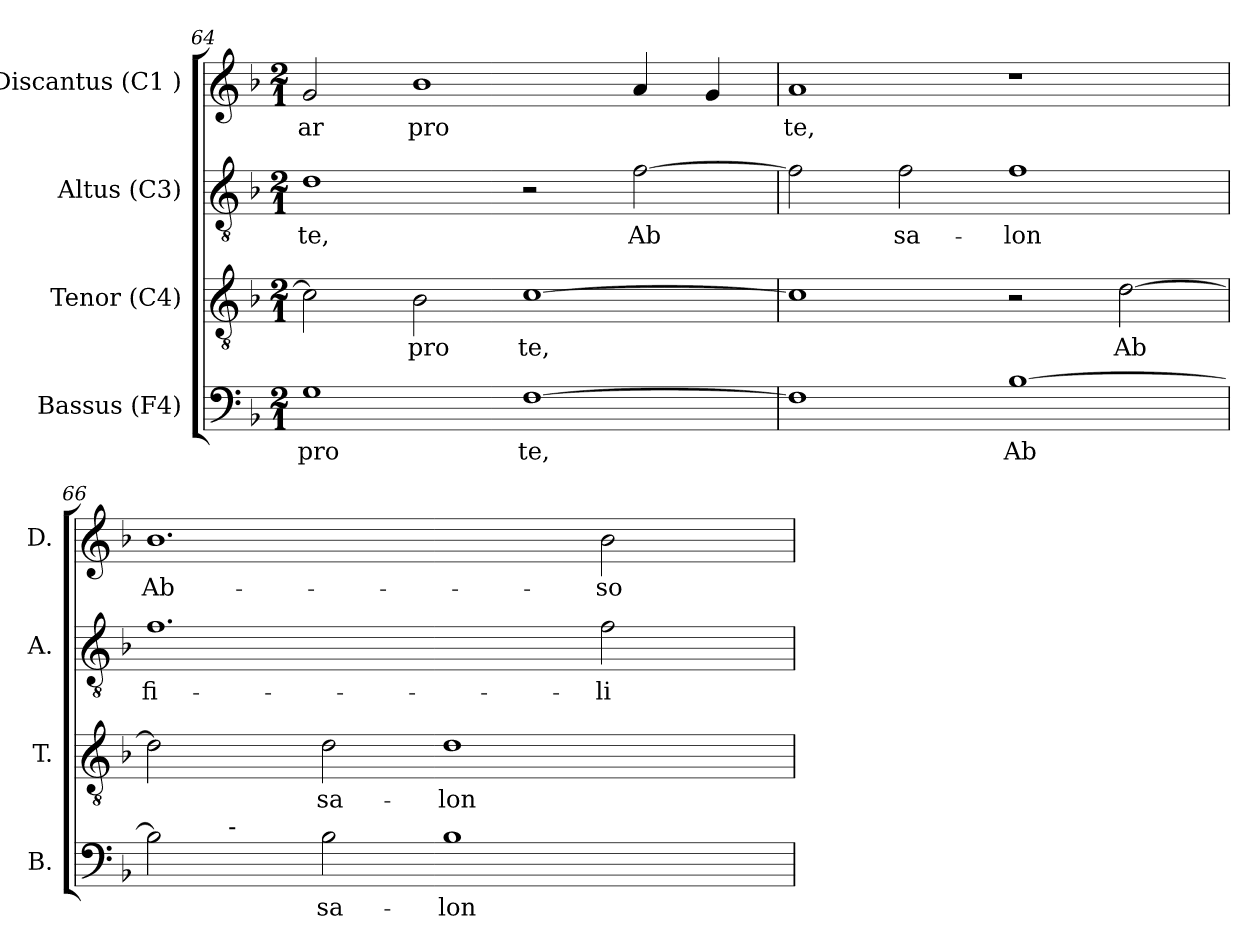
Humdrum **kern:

**kern	**text	**kern	**text	**kern	**text	**kern	**text
*part4	*part4	*part3	*part3	*part2	*part2	*part1	*part1
*staff4	*staff4	*staff3	*staff3	*staff2	*staff2	*staff1	*staff1
*I"Bassus (F4)	*	*I"Tenor (C4)	*	*I"Altus (C3)	*	*I"Discantus (C1 )	*
*I'B.	*	*I'T.	*	*I'A.	*	*I'D.	*
*clefF4	*	*clefGv2	*	*clefGv2	*	*clefG2	*
*k[b-]	*	*k[b-]	*	*k[b-]	*	*k[b-]	*
*F:	*	*F:	*	*F:	*	*F:	*
*M2/1	*	*M2/1	*	*M2/1	*	*M2/1	*
=64	=64	=64	=64	=64	=64	=64	=64
!	!LO:LY:b	!	!LO:LY:b:cj	!	!LO:LY:b:cj	!	!LO:LY:b:cj
1G	pro	2c\]	.	1d	te,	2g/	-ar
!	!	!	!LO:LY:b:cj	!	!	!	!LO:LY:b:cj
.	.	2B-\	pro	.	.	1b-	pro
!	!LO:LY:b	!	!LO:LY:b:cj	!	!	!	!
[>1F	te,	[>1c	te,	2r	.	.	.
!	!	!	!	!	!LO:LY:b:cj	!	!LO:LY:b:cj
.	.	.	.	[>2f\	Ab-	4a/	.
!	!	!	!	!	!	!	!LO:LY:b:cj
.	.	.	.	.	.	4g/	.
=65	=65	=65	=65	=65	=65	=65	=65
!	!LO:LY:b	!	!LO:LY:b:cj	!	!LO:LY:b:cj	!	!LO:LY:b:cj
1F]	.	1c]	.	2f\]	--	1a	te,
!	!	!	!	!	!LO:LY:b:cj	!	!
.	.	.	.	2f\	-sa-	.	.
!	!LO:LY:b	!	!	!	!LO:LY:b:cj	!	!
[<1B-	Ab-	2r	.	1f	-lon	1r	.
!	!	!	!LO:LY:b:cj	!	!	!	!
.	.	[<2d\	Ab-	.	.	.	.
!!LO:LB:g=z
=66	=66	=66	=66	=66	=66	=66	=66
!	!LO:LY:b	!	!LO:LY:b:cj	!	!LO:LY:b:cj	!	!LO:LY:b:cj
*^	*	*	*	*	*	*	*
2B-\]	8ryy	--	2d\]	--	1.f	fi-	1.b-	Ab-
.	32.ryy	.	.	.	.	.	.	.
!	!LO:TX:a:t=-	!	!	!	!	!	!	!
.	1ryy	.	.	.	.	.	.	.
!	!	!LO:LY:b	!	!LO:LY:b:cj	!	!	!	!
2B-\	.	-sa-	2d\	-sa-	.	.	.	.
!	!	!LO:LY:b	!	!LO:LY:b:cj	!	!	!	!
1B-	.	-lon	1d	-lon	.	.	.	.
.	2ryy	.	.	.	.	.	.	.
!	!	!	!	!	!	!LO:LY:b:cj	!	!LO:LY:b:cj
.	.	.	.	.	2f\	-li	2b-\	-so-
.	4ryy	.	.	.	.	.	.	.
.	16ryy	.	.	.	.	.	.	.
.	64ryy	.	.	.	.	.	.	.
*v	*v	*	*	*	*	*	*	*
=	=	=	=	=	=	=	=
*-	*-	*-	*-	*-	*-	*-	*-
